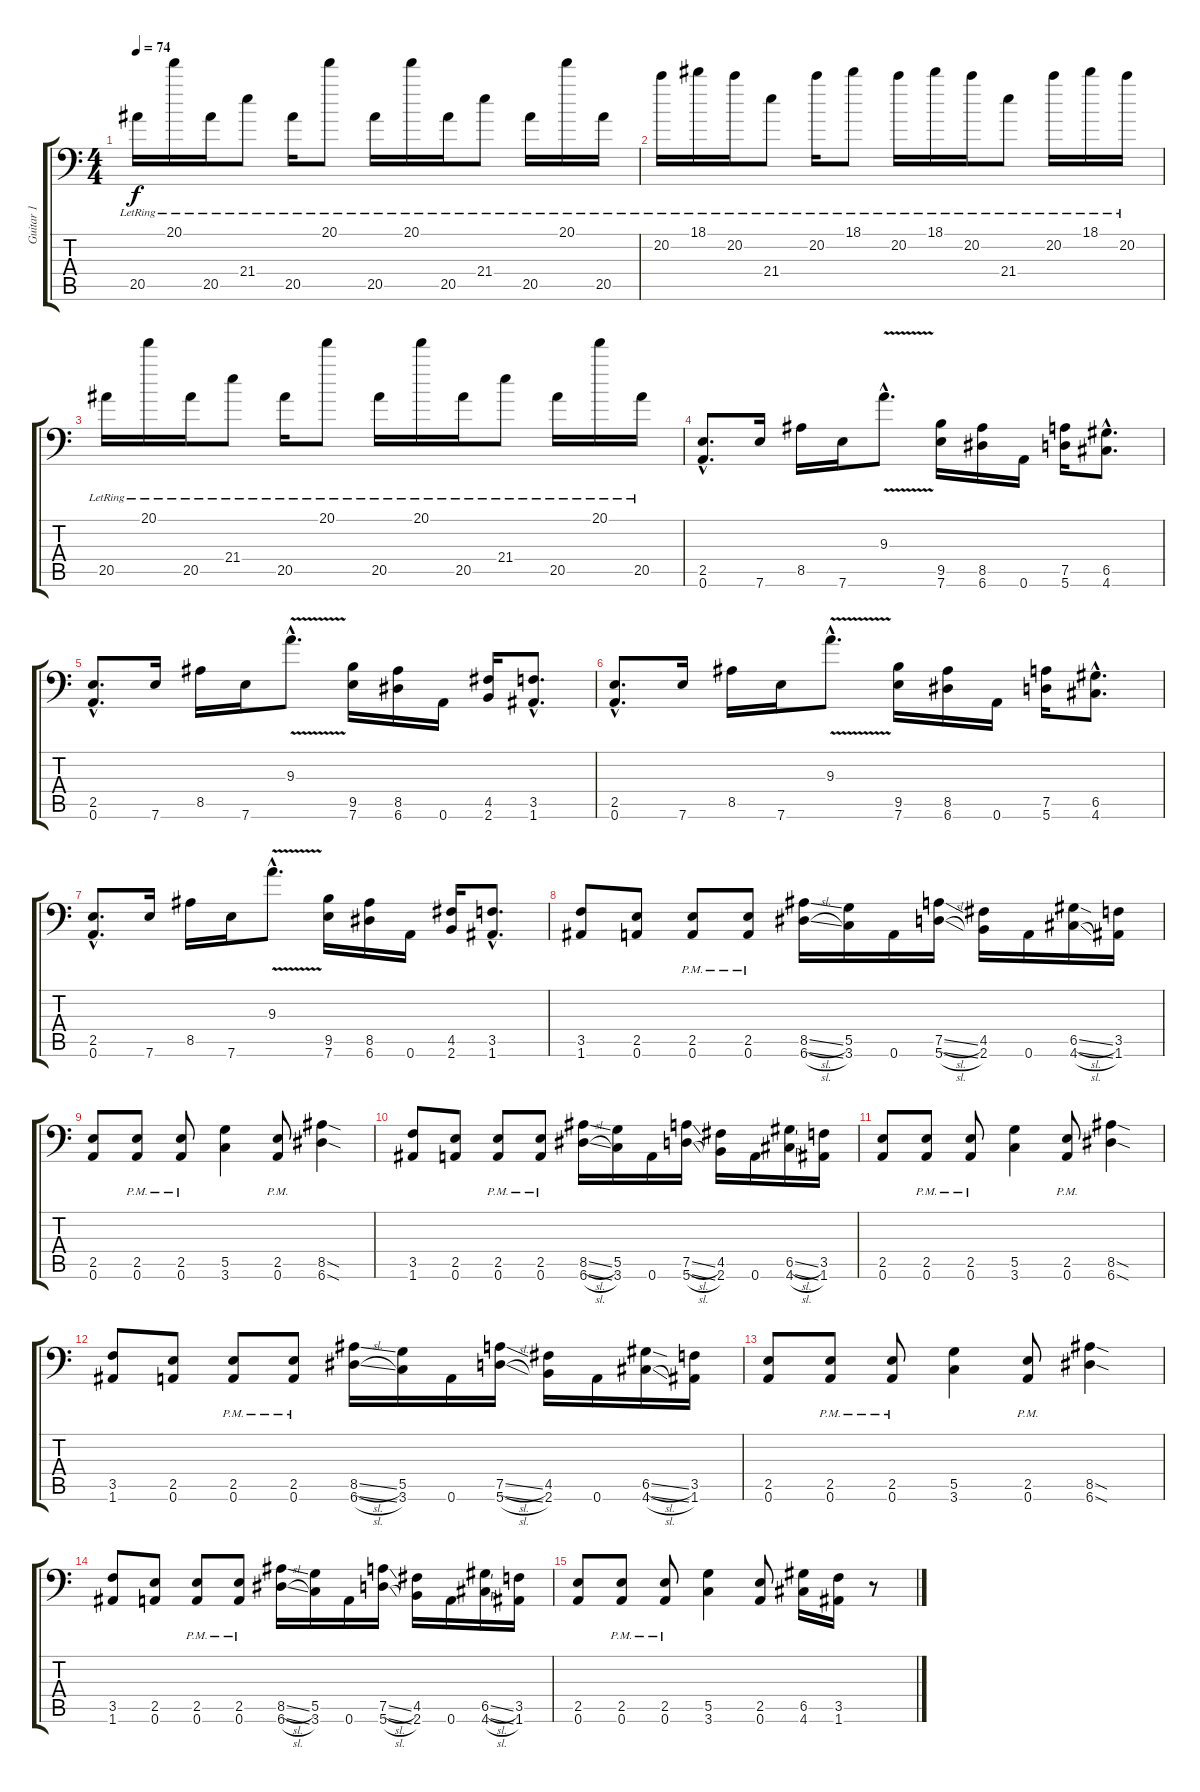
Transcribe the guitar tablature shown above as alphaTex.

\track ("Guitar 1" "Guitar 1") {instrument distortionguitar}
\staff {score tabs}
\tuning (A3 E3 C3 G2 D2 A1) {hide}
\ts (4 4)
\tempo 74
\clef f4
\ks c
20.5{lr}.16{dy f} 20.1{lr}.16 20.5{lr}.16 21.4{lr}.8 20.5{lr}.16 20.1{lr}.8 20.5{lr}.16 20.1{lr}.16 20.5{lr}.16 21.4{lr}.8 20.5{lr}.16 20.1{lr}.16 20.5{lr}.16 |
20.2{lr}.16 18.1{lr}.16 20.2{lr}.16 21.4{lr}.8 20.2{lr}.16 18.1{lr}.8 20.2{lr}.16 18.1{lr}.16 20.2{lr}.16 21.4{lr}.8 20.2{lr}.16 18.1{lr}.16 20.2{lr}.16 |
20.5{lr}.16{volume 8} 20.1{lr}.16 20.5{lr}.16 21.4{lr}.8 20.5{lr}.16 20.1{lr}.8 20.5{lr}.16 20.1{lr}.16 20.5{lr}.16 21.4{lr}.8 20.5{lr}.16 20.1{lr}.16 20.5{lr}.16 |
\section ("" "")
(2.5{hac} 0.6{hac}).8{d volume 13 instrument distortionguitar} 7.6.16 8.5.16 7.6.16 9.3{v hac}.8{d} (9.5 7.6).16 (8.5 6.6).16 0.6.16 (7.5 5.6).16 (6.5{hac} 4.6{hac}).8{d} |
(2.5{hac} 0.6{hac}).8{d} 7.6.16 8.5.16 7.6.16 9.3{v hac}.8{d} (9.5 7.6).16 (8.5 6.6).16 0.6.16 (4.5 2.6).16 (3.5{hac} 1.6{hac}).8{d} |
(2.5{hac} 0.6{hac}).8{d} 7.6.16 8.5.16 7.6.16 9.3{v hac}.8{d} (9.5 7.6).16 (8.5 6.6).16 0.6.16 (7.5 5.6).16 (6.5{hac} 4.6{hac}).8{d} |
(2.5{hac} 0.6{hac}).8{d} 7.6.16 8.5.16 7.6.16 9.3{v hac}.8{d} (9.5 7.6).16 (8.5 6.6).16 0.6.16 (4.5 2.6).16 (3.5{hac} 1.6{hac}).8{d} |
\section ("" "")
(3.5 1.6).8 (2.5 0.6).8 (2.5{pm} 0.6{pm}).8 (2.5{pm} 0.6{pm}).8 (8.5{sl} 6.6{sl}).16 (5.5 3.6).16 0.6.16 (7.5{sl} 5.6{sl}).16 (4.5 2.6).16 0.6.16 (6.5{sl} 4.6{sl}).16 (3.5 1.6).16 |
(2.5 0.6).8 (2.5{pm} 0.6{pm}).8 (2.5{pm} 0.6{pm}).8 (5.5 3.6).4 (2.5{pm} 0.6{pm}).8 (8.5{sod} 6.6{sod}).4 |
(3.5 1.6).8 (2.5 0.6).8 (2.5{pm} 0.6{pm}).8 (2.5{pm} 0.6{pm}).8 (8.5{sl} 6.6{sl}).16 (5.5 3.6).16 0.6.16 (7.5{sl} 5.6{sl}).16 (4.5 2.6).16 0.6.16 (6.5{sl} 4.6{sl}).16 (3.5 1.6).16 |
(2.5 0.6).8 (2.5{pm} 0.6{pm}).8 (2.5{pm} 0.6{pm}).8 (5.5 3.6).4 (2.5{pm} 0.6{pm}).8 (8.5{sod} 6.6{sod}).4 |
(3.5 1.6).8 (2.5 0.6).8 (2.5{pm} 0.6{pm}).8 (2.5{pm} 0.6{pm}).8 (8.5{sl} 6.6{sl}).16 (5.5 3.6).16 0.6.16 (7.5{sl} 5.6{sl}).16 (4.5 2.6).16 0.6.16 (6.5{sl} 4.6{sl}).16 (3.5 1.6).16 |
(2.5 0.6).8 (2.5{pm} 0.6{pm}).8 (2.5{pm} 0.6{pm}).8 (5.5 3.6).4 (2.5{pm} 0.6{pm}).8 (8.5{sod} 6.6{sod}).4 |
(3.5 1.6).8 (2.5 0.6).8 (2.5{pm} 0.6{pm}).8 (2.5{pm} 0.6{pm}).8 (8.5{sl} 6.6{sl}).16 (5.5 3.6).16 0.6.16 (7.5{sl} 5.6{sl}).16 (4.5 2.6).16 0.6.16 (6.5{sl} 4.6{sl}).16 (3.5 1.6).16 |
(2.5 0.6).8 (2.5{pm} 0.6{pm}).8 (2.5{pm} 0.6{pm}).8 (5.5 3.6).4 (2.5 0.6).8 (6.5 4.6).16 (3.5 1.6).16 r.8
